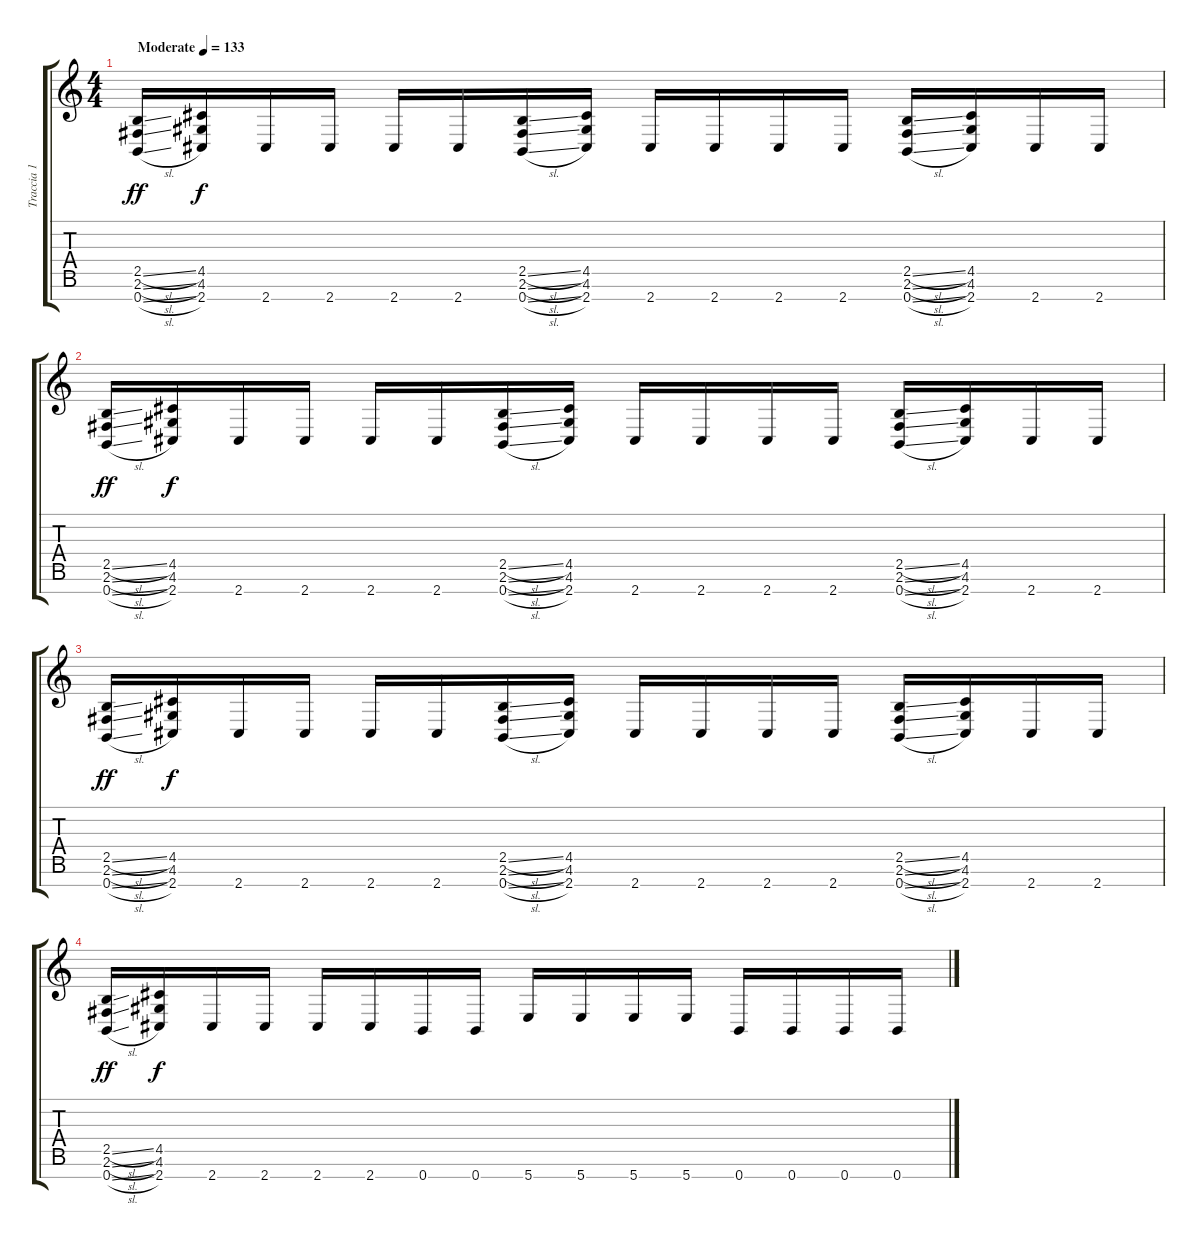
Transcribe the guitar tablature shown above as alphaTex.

\track ("Traccia 1" "Traccia 1") {instrument distortionguitar}
\staff {score tabs}
\tuning (E4 B3 G3 D3 A2 E2 B1) {hide}
\ts (4 4)
\tempo (133 "Moderate")
\clef g2
\ks c
(2.5{sl} 2.6{sl} 0.7{sl}).16{dy ff instrument distortionguitar} (4.5 4.6 2.7).16{dy f} 2.7.16 2.7.16 2.7.16 2.7.16 (2.5{sl} 2.6{sl} 0.7{sl}).16 (4.5 4.6 2.7).16 2.7.16 2.7.16 2.7.16 2.7.16 (2.5{sl} 2.6{sl} 0.7{sl}).16 (4.5 4.6 2.7).16 2.7.16 2.7.16 |
(2.5{sl} 2.6{sl} 0.7{sl}).16{dy ff} (4.5 4.6 2.7).16{dy f} 2.7.16 2.7.16 2.7.16 2.7.16 (2.5{sl} 2.6{sl} 0.7{sl}).16 (4.5 4.6 2.7).16 2.7.16 2.7.16 2.7.16 2.7.16 (2.5{sl} 2.6{sl} 0.7{sl}).16 (4.5 4.6 2.7).16 2.7.16 2.7.16 |
(2.5{sl} 2.6{sl} 0.7{sl}).16{dy ff} (4.5 4.6 2.7).16{dy f} 2.7.16 2.7.16 2.7.16 2.7.16 (2.5{sl} 2.6{sl} 0.7{sl}).16 (4.5 4.6 2.7).16 2.7.16 2.7.16 2.7.16 2.7.16 (2.5{sl} 2.6{sl} 0.7{sl}).16 (4.5 4.6 2.7).16 2.7.16 2.7.16 |
(2.5{sl} 2.6{sl} 0.7{sl}).16{dy ff} (4.5 4.6 2.7).16{dy f} 2.7.16 2.7.16 2.7.16 2.7.16 0.7.16 0.7.16 5.7.16 5.7.16 5.7.16 5.7.16 0.7.16 0.7.16 0.7.16 0.7.16
